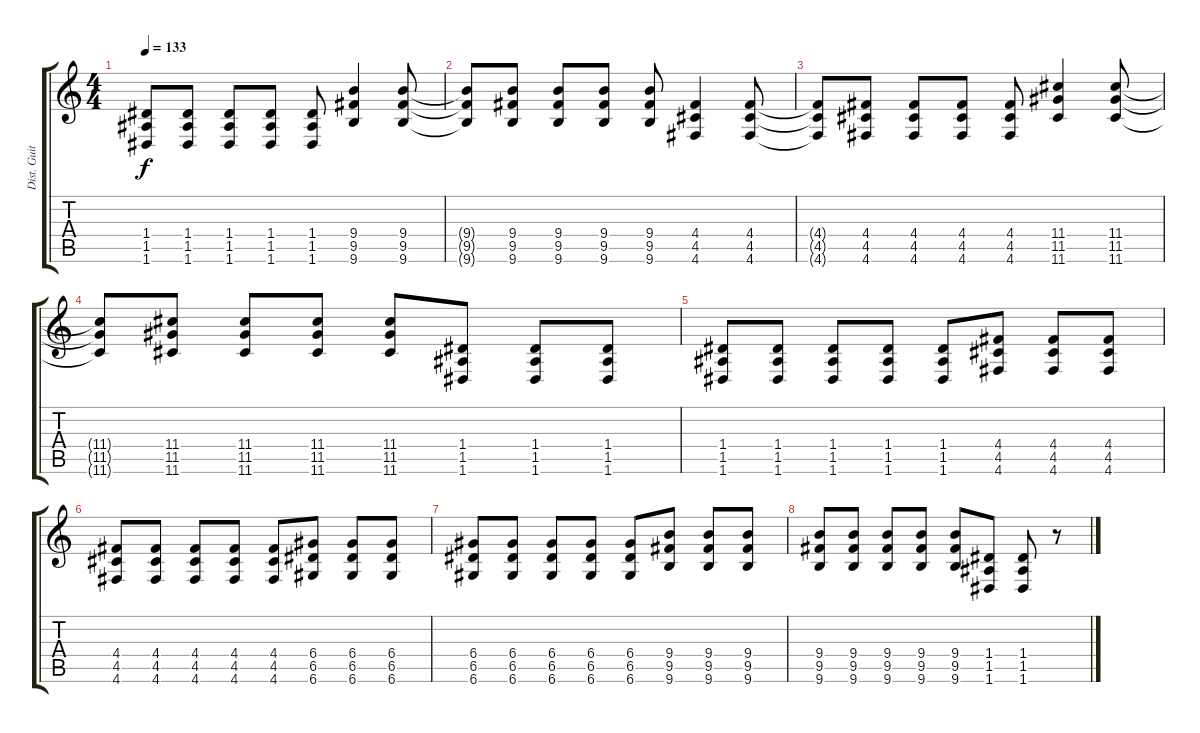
\track ("Dist. Guitar 2" "Dist. Guit") {instrument distortionguitar}
\staff {score tabs}
\tuning (E4 B3 G3 D3 A2 D2) {hide}
\ts (4 4)
\tempo 133
\clef g2
\ks c
(1.4{t} 1.5{t} 1.6{t}).8{dy f} (1.4 1.5 1.6).8 (1.4 1.5 1.6).8 (1.4 1.5 1.6).8 (1.4 1.5 1.6).8 (9.4 9.5 9.6).4 (9.4 9.5 9.6).8 |
(9.4{t} 9.5{t} 9.6{t}).8 (9.4 9.5 9.6).8 (9.4 9.5 9.6).8 (9.4 9.5 9.6).8 (9.4 9.5 9.6).8 (4.4 4.5 4.6).4 (4.4 4.5 4.6).8 |
(4.4{t} 4.5{t} 4.6{t}).8 (4.4 4.5 4.6).8 (4.4 4.5 4.6).8 (4.4 4.5 4.6).8 (4.4 4.5 4.6).8 (11.4 11.5 11.6).4 (11.4 11.5 11.6).8 |
(11.4{t} 11.5{t} 11.6{t}).8 (11.4 11.5 11.6).8 (11.4 11.5 11.6).8 (11.4 11.5 11.6).8 (11.4 11.5 11.6).8 (1.4 1.5 1.6).8 (1.4 1.5 1.6).8 (1.4 1.5 1.6).8 |
(1.4 1.5 1.6).8 (1.4 1.5 1.6).8 (1.4 1.5 1.6).8 (1.4 1.5 1.6).8 (1.4 1.5 1.6).8 (4.4 4.5 4.6).8 (4.4 4.5 4.6).8 (4.4 4.5 4.6).8 |
(4.4 4.5 4.6).8 (4.4 4.5 4.6).8 (4.4 4.5 4.6).8 (4.4 4.5 4.6).8 (4.4 4.5 4.6).8 (6.4 6.5 6.6).8 (6.4 6.5 6.6).8 (6.4 6.5 6.6).8 |
(6.4 6.5 6.6).8 (6.4 6.5 6.6).8 (6.4 6.5 6.6).8 (6.4 6.5 6.6).8 (6.4 6.5 6.6).8 (9.4 9.5 9.6).8 (9.4 9.5 9.6).8 (9.4 9.5 9.6).8 |
(9.4 9.5 9.6).8 (9.4 9.5 9.6).8 (9.4 9.5 9.6).8 (9.4 9.5 9.6).8 (9.4 9.5 9.6).8 (1.4 1.5 1.6).8 (1.4 1.5 1.6).8 r.8
